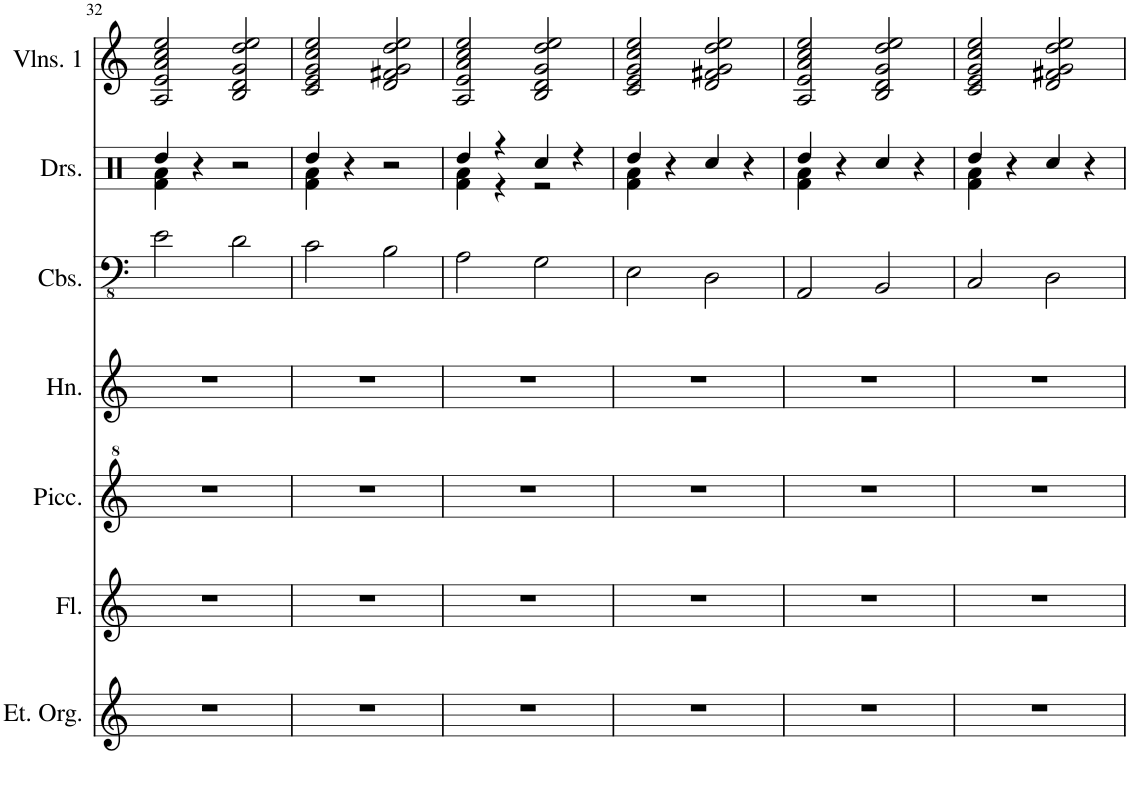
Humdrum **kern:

**kern	**kern	**kern	**kern	**kern	**kern	**kern
*part7	*part6	*part5	*part4	*part3	*part2	*part1
*staff7	*staff6	*staff5	*staff4	*staff3	*staff2	*staff1
*I"Electronic Organ	*I"Flute	*I"Piccolo	*I"Horn	*I"Contrabasses	*I"Drumset	*I"Violins 1
*I'Et. Org.	*I'Fl.	*I'Picc.	*I'Hn.	*I'Cbs.	*I'Drs.	*I'Vlns. 1
!!LO:PB:g=z
*clefG2	*clefG2	*clefG^2	*clefG2	*clefFv4	*clefX	*clefG2
*	*	*Trd-7c-12	*Trd4c7	*	*	*
*k[]	*k[]	*k[]	*k[]	*k[]	*k[]	*k[]
*M4/4	*M4/4	*M4/4	*M4/4	*M4/4	*M4/4	*M4/4
=32	=32	=32	=32	=32	=32	=32
*	*	*	*	*	*^	*
1r	1r	1r	1r	2E\	4dd/	4f\ 4a\	2A/ 2e/ 2a/ 2cc/ 2ee/
.	.	.	.	.	4r	2.ryy	.
.	.	.	.	2D\	2r	.	2B/ 2d/ 2g/ 2dd/ 2ee/
=33	=33	=33	=33	=33	=33	=33	=33
1r	1r	1r	1r	2C\	4dd/	4f\ 4a\	2c/ 2e/ 2g/ 2cc/ 2ee/
.	.	.	.	.	4r	2.ryy	.
.	.	.	.	2BB\	2r	.	2d/ 2f#X/ 2g/ 2dd/ 2ee/
=34	=34	=34	=34	=34	=34	=34	=34
1r	1r	1r	1r	2AA\	4dd/	4f\ 4a\	2A/ 2e/ 2a/ 2cc/ 2ee/
.	.	.	.	.	4r	4r	.
.	.	.	.	2GG\	4cc/	2r	2B/ 2d/ 2g/ 2dd/ 2ee/
.	.	.	.	.	4r	.	.
=35	=35	=35	=35	=35	=35	=35	=35
1r	1r	1r	1r	2EE\	4dd/	4f\ 4a\	2c/ 2e/ 2g/ 2cc/ 2ee/
.	.	.	.	.	4r	2.ryy	.
.	.	.	.	2DD\	4cc/	.	2d/ 2f#X/ 2g/ 2dd/ 2ee/
.	.	.	.	.	4r	.	.
=36	=36	=36	=36	=36	=36	=36	=36
1r	1r	1r	1r	2AAA/	4dd/	4f\ 4a\	2A/ 2e/ 2a/ 2cc/ 2ee/
.	.	.	.	.	4r	2.ryy	.
.	.	.	.	2BBB/	4cc/	.	2B/ 2d/ 2g/ 2dd/ 2ee/
.	.	.	.	.	4r	.	.
=37	=37	=37	=37	=37	=37	=37	=37
1r	1r	1r	1r	2CC/	4dd/	4f\ 4a\	2c/ 2e/ 2g/ 2cc/ 2ee/
.	.	.	.	.	4r	2.ryy	.
.	.	.	.	2DD\	4cc/	.	2d/ 2f#X/ 2g/ 2dd/ 2ee/
.	.	.	.	.	4r	.	.
*	*	*	*	*	*v	*v	*
=	=	=	=	=	=	=
*-	*-	*-	*-	*-	*-	*-
